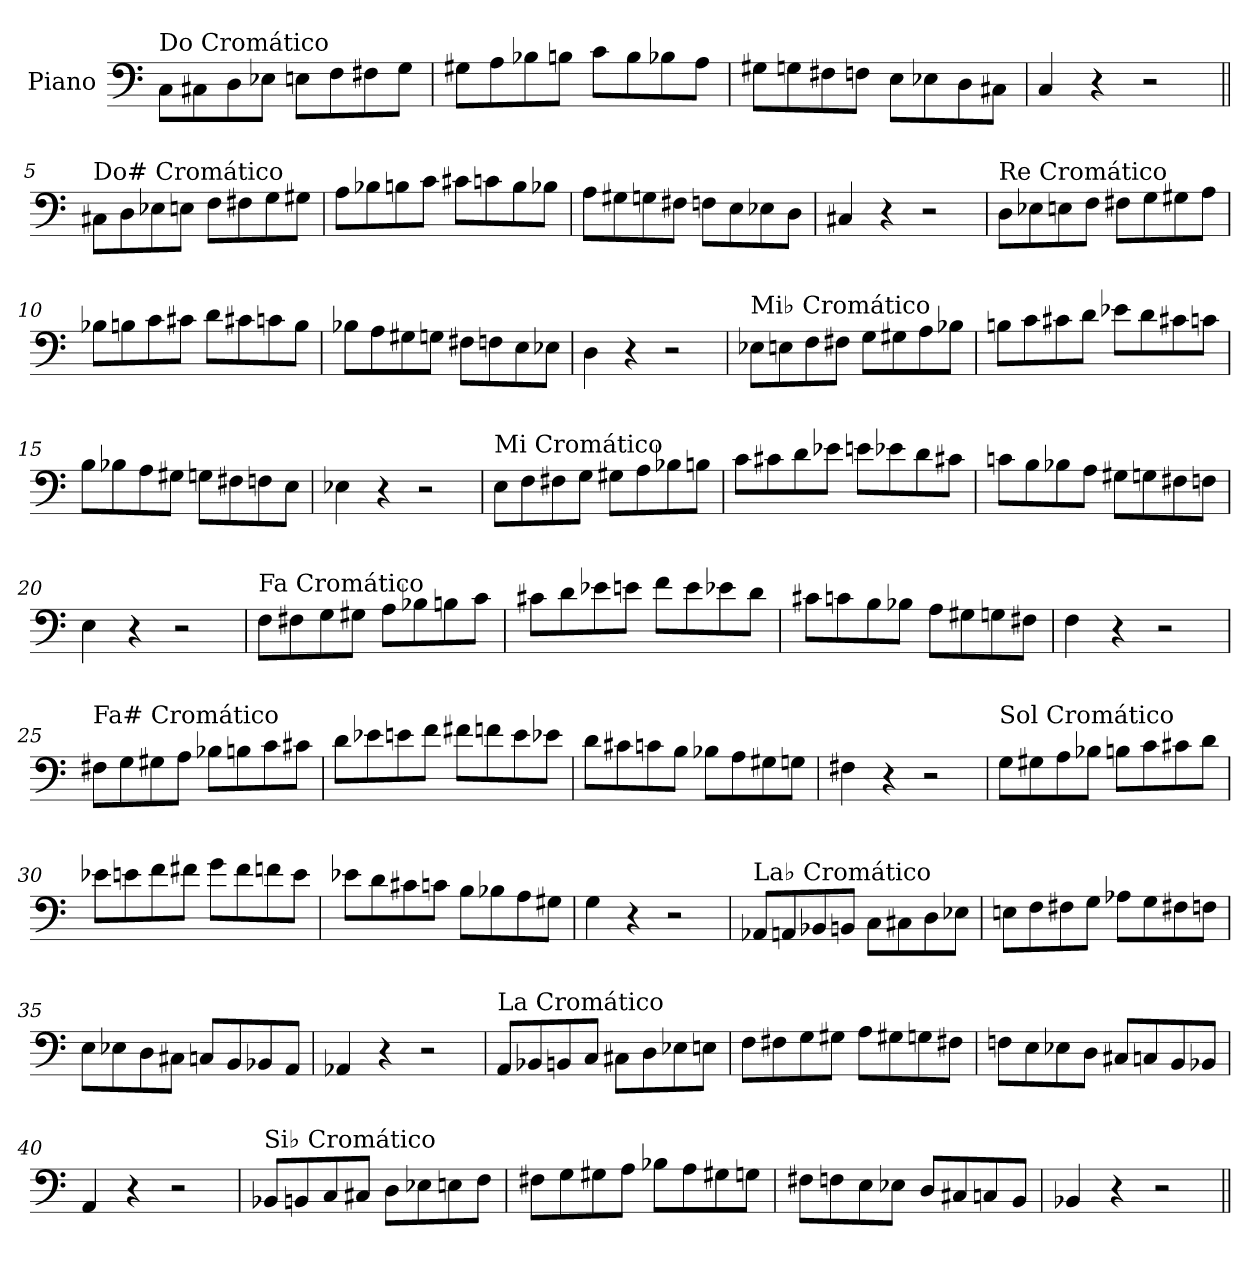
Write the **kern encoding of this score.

**kern
*part1
*staff1
*I"Piano
*I'Pno.
*clefF4
*k[]
=1
!LO:TX:a:t=Do Cromático
8C\L
8C#X\
8D\
8E-X\J
8En\L
8F\
8F#X\
8G\J
=2
8G#X\L
8A\
8B-X\
8Bn\J
8c\L
8B\
8B-X\
8A\J
=3
8G#X\L
8Gn\
8F#X\
8Fn\J
8E\L
8E-X\
8D\
8C#X\J
=4
4C/
4r
2r
!!LO:LB:g=z
=5||
!LO:TX:a:t=Do# Cromático
8C#X\L
8D\
8E-X\
8En\J
8F\L
8F#X\
8G\
8G#X\J
=6
8A\L
8B-X\
8Bn\
8c\J
8c#X\L
8cn\
8B\
8B-X\J
=7
8A\L
8G#X\
8Gn\
8F#X\J
8Fn\L
8E\
8E-X\
8D\J
=8
4C#X/
4r
2r
!!LO:LB:g=z
=9
!LO:TX:a:t=Re Cromático
8D\L
8E-X\
8En\
8F\J
8F#X\L
8G\
8G#X\
8A\J
=10
8B-X\L
8Bn\
8c\
8c#X\J
8d\L
8c#X\
8cn\
8B\J
=11
8B-X\L
8A\
8G#X\
8Gn\J
8F#X\L
8Fn\
8E\
8E-X\J
=12
4D\
4r
2r
!!LO:LB:g=z
=13
!LO:TX:a:t=Mi♭ Cromático
8E-X\L
8En\
8F\
8F#X\J
8G\L
8G#X\
8A\
8B-X\J
=14
8Bn\L
8c\
8c#X\
8d\J
8e-X\L
8d\
8c#X\
8cn\J
=15
8B\L
8B-X\
8A\
8G#X\J
8Gn\L
8F#X\
8Fn\
8E\J
=16
4E-X\
4r
2r
!!LO:LB:g=z
=17
!LO:TX:a:t=Mi Cromático
8E\L
8F\
8F#X\
8G\J
8G#X\L
8A\
8B-X\
8Bn\J
=18
8c\L
8c#X\
8d\
8e-X\J
8en\L
8e-X\
8d\
8c#X\J
=19
8cn\L
8B\
8B-X\
8A\J
8G#X\L
8Gn\
8F#X\
8Fn\J
=20
4E\
4r
2r
!!LO:LB:g=z
=21
!LO:TX:a:t=Fa Cromático
8F\L
8F#X\
8G\
8G#X\J
8A\L
8B-X\
8Bn\
8c\J
=22
8c#X\L
8d\
8e-X\
8en\J
8f\L
8e\
8e-X\
8d\J
=23
8c#X\L
8cn\
8B\
8B-X\J
8A\L
8G#X\
8Gn\
8F#X\J
=24
4F\
4r
2r
!!LO:LB:g=z
=25
!LO:TX:a:t=Fa# Cromático
8F#X\L
8G\
8G#X\
8A\J
8B-X\L
8Bn\
8c\
8c#X\J
=26
8d\L
8e-X\
8en\
8f\J
8f#X\L
8fn\
8e\
8e-X\J
=27
8d\L
8c#X\
8cn\
8B\J
8B-X\L
8A\
8G#X\
8Gn\J
=28
4F#X\
4r
2r
!!LO:LB:g=z
=29
!LO:TX:a:t=Sol Cromático
8G\L
8G#X\
8A\
8B-X\J
8Bn\L
8c\
8c#X\
8d\J
=30
8e-X\L
8en\
8f\
8f#X\J
8g\L
8f#\
8fn\
8e\J
=31
8e-X\L
8d\
8c#X\
8cn\J
8B\L
8B-X\
8A\
8G#X\J
=32
4G\
4r
2r
!!LO:LB:g=z
=33
!LO:TX:a:t=La♭ Cromático
8AA-X/L
8AAn/
8BB-X/
8BBn/J
8C\L
8C#X\
8D\
8E-X\J
=34
8En\L
8F\
8F#X\
8G\J
8A-X\L
8G\
8F#X\
8Fn\J
=35
8E\L
8E-X\
8D\
8C#X\J
8Cn/L
8BB/
8BB-X/
8AA/J
=36
4AA-X/
4r
2r
!!LO:LB:g=z
=37
!LO:TX:a:t=La Cromático
8AA/L
8BB-X/
8BBn/
8C/J
8C#X\L
8D\
8E-X\
8En\J
=38
8F\L
8F#X\
8G\
8G#X\J
8A\L
8G#X\
8Gn\
8F#X\J
=39
8Fn\L
8E\
8E-X\
8D\J
8C#X/L
8Cn/
8BB/
8BB-X/J
=40
4AA/
4r
2r
!!LO:LB:g=z
=41
!LO:TX:a:t=Si♭ Cromático
8BB-X/L
8BBn/
8C/
8C#X/J
8D\L
8E-X\
8En\
8F\J
=42
8F#X\L
8G\
8G#X\
8A\J
8B-X\L
8A\
8G#X\
8Gn\J
=43
8F#X\L
8Fn\
8E\
8E-X\J
8D/L
8C#X/
8Cn/
8BB/J
=44
4BB-X/
4r
2r
=||
*-
